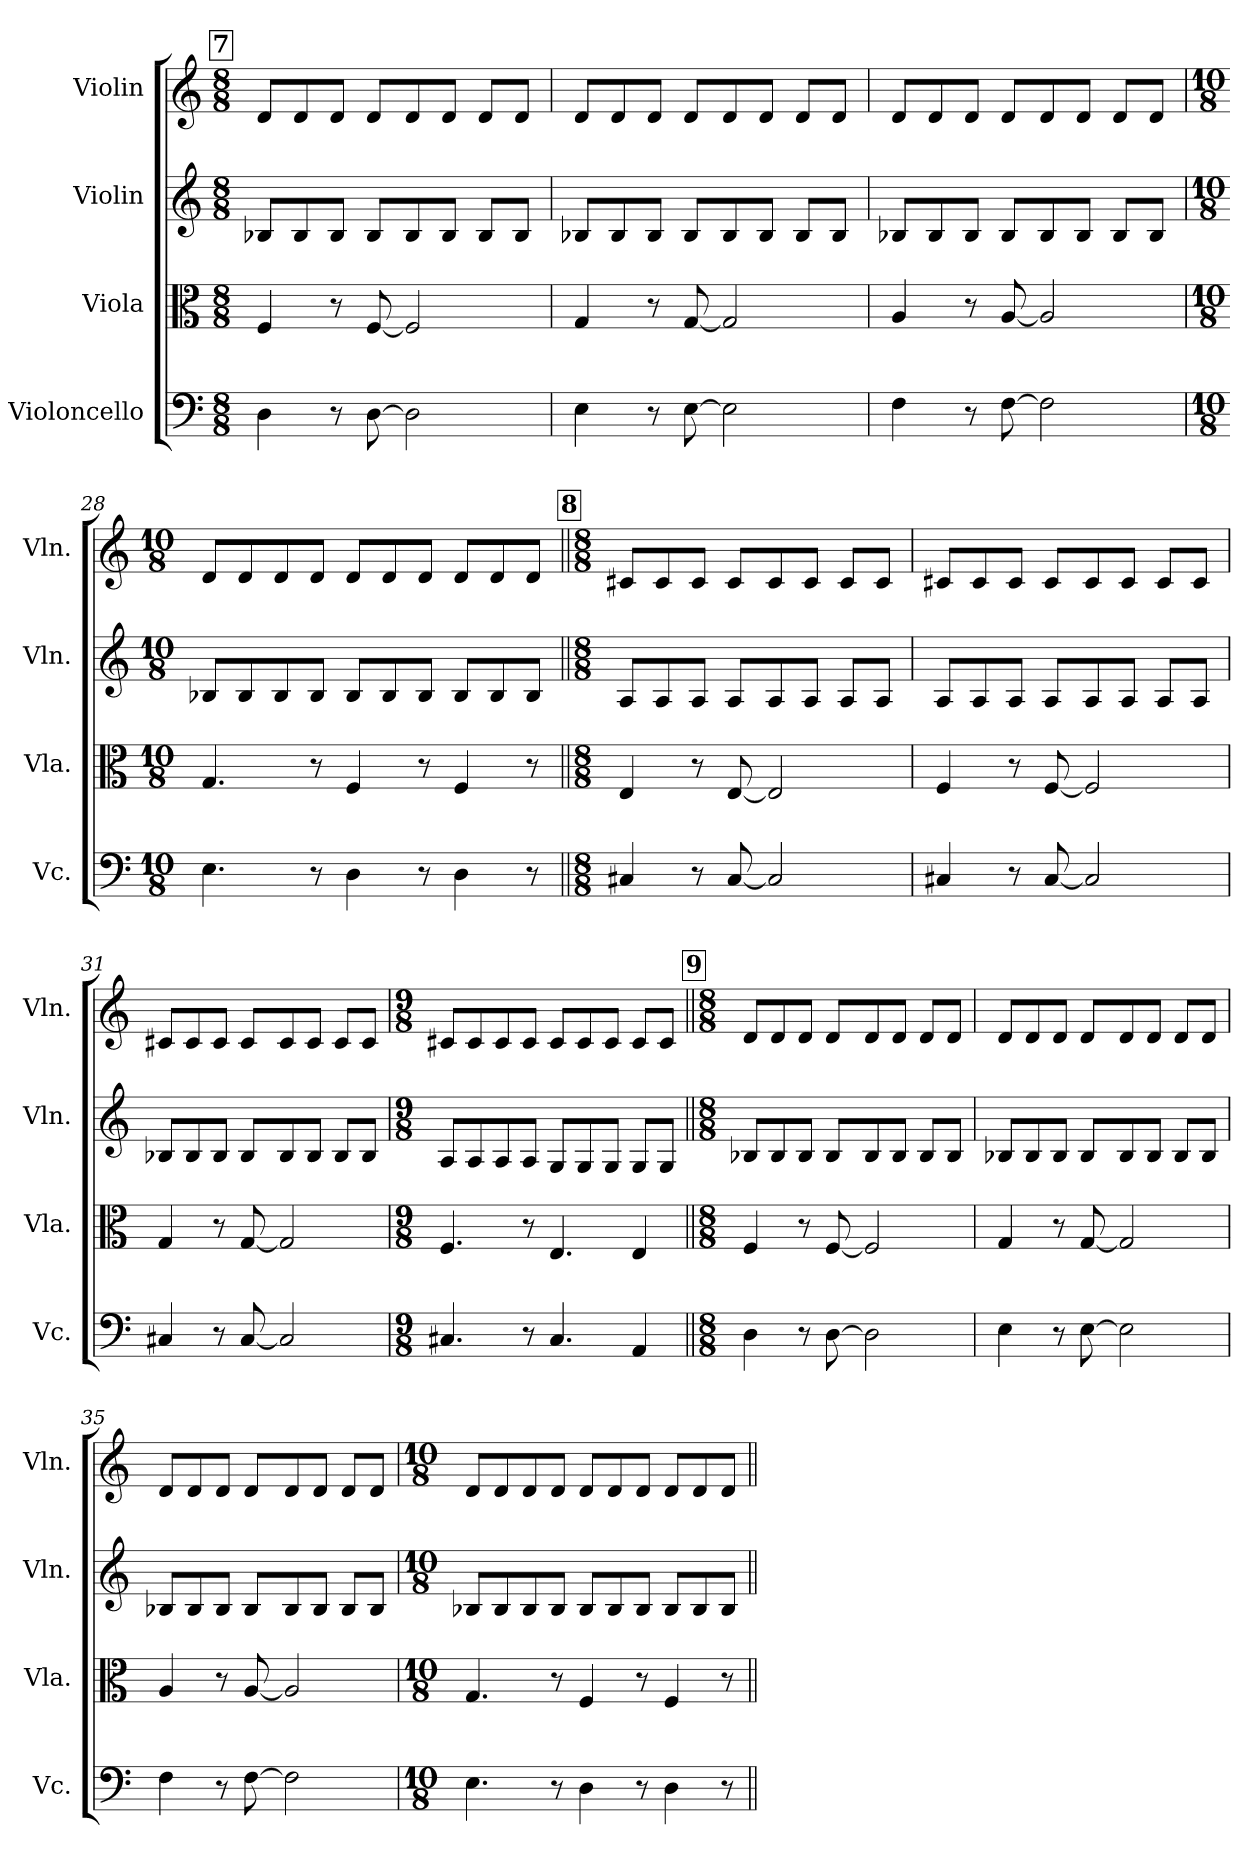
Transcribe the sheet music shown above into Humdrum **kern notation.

**kern	**kern	**kern	**kern
*part4	*part3	*part2	*part1
*staff4	*staff3	*staff2	*staff1
*I"Violoncello	*I"Viola	*I"Violin	*I"Violin
*I'Vc.	*I'Vla.	*I'Vln.	*I'Vln.
!!LO:LB:g=z
*clefF4	*clefC3	*clefG2	*clefG2
*k[]	*k[]	*k[]	*k[]
*M8/8	*M8/8	*M8/8	*M8/8
!!LO:REH:place=s1:a:B:fs=14:t=7
=25	=25	=25	=25
4D\	4F/	8B-X/L	8d/L
.	.	8B-/	8d/
8r	8r	8B-/J	8d/J
[8D\	[8F/	8B-/L	8d/L
2D\]	2F/]	8B-/	8d/
.	.	8B-/J	8d/J
.	.	8B-/L	8d/L
.	.	8B-/J	8d/J
=26	=26	=26	=26
4E\	4G/	8B-X/L	8d/L
.	.	8B-/	8d/
8r	8r	8B-/J	8d/J
[8E\	[8G/	8B-/L	8d/L
2E\]	2G/]	8B-/	8d/
.	.	8B-/J	8d/J
.	.	8B-/L	8d/L
.	.	8B-/J	8d/J
=27	=27	=27	=27
4F\	4A/	8B-X/L	8d/L
.	.	8B-/	8d/
8r	8r	8B-/J	8d/J
[8F\	[8A/	8B-/L	8d/L
2F\]	2A/]	8B-/	8d/
.	.	8B-/J	8d/J
.	.	8B-/L	8d/L
.	.	8B-/J	8d/J
=28	=28	=28	=28
*M10/8	*M10/8	*M10/8	*M10/8
4.E\	4.G/	8B-X/L	8d/L
.	.	8B-/	8d/
.	.	8B-/	8d/
8r	8r	8B-/J	8d/J
4D\	4F/	8B-/L	8d/L
.	.	8B-/	8d/
8r	8r	8B-/J	8d/J
4D\	4F/	8B-/L	8d/L
.	.	8B-/	8d/
8r	8r	8B-/J	8d/J
!!LO:LB:g=z
!!LO:REH:place=s1:a:B:fs=14:t=8
=29||	=29||	=29||	=29||
*M8/8	*M8/8	*M8/8	*M8/8
4C#X/	4E/	8A/L	8c#X/L
.	.	8A/	8c#/
8r	8r	8A/J	8c#/J
[8C#/	[8E/	8A/L	8c#/L
2C#/]	2E/]	8A/	8c#/
.	.	8A/J	8c#/J
.	.	8A/L	8c#/L
.	.	8A/J	8c#/J
=30	=30	=30	=30
4C#X/	4F/	8A/L	8c#X/L
.	.	8A/	8c#/
8r	8r	8A/J	8c#/J
[8C#/	[8F/	8A/L	8c#/L
2C#/]	2F/]	8A/	8c#/
.	.	8A/J	8c#/J
.	.	8A/L	8c#/L
.	.	8A/J	8c#/J
=31	=31	=31	=31
4C#X/	4G/	8B-X/L	8c#X/L
.	.	8B-/	8c#/
8r	8r	8B-/J	8c#/J
[8C#/	[8G/	8B-/L	8c#/L
2C#/]	2G/]	8B-/	8c#/
.	.	8B-/J	8c#/J
.	.	8B-/L	8c#/L
.	.	8B-/J	8c#/J
=32	=32	=32	=32
*M9/8	*M9/8	*M9/8	*M9/8
4.C#X/	4.F/	8A/L	8c#X/L
.	.	8A/	8c#/
.	.	8A/	8c#/
8r	8r	8A/J	8c#/J
4.C#/	4.E/	8G/L	8c#/L
.	.	8G/	8c#/
.	.	8G/J	8c#/J
4AA/	4E/	8G/L	8c#/L
.	.	8G/J	8c#/J
!!LO:PB:g=z
!!LO:REH:place=s1:a:B:fs=14:t=9
=33||	=33||	=33||	=33||
*M8/8	*M8/8	*M8/8	*M8/8
4D\	4F/	8B-X/L	8d/L
.	.	8B-/	8d/
8r	8r	8B-/J	8d/J
[8D\	[8F/	8B-/L	8d/L
2D\]	2F/]	8B-/	8d/
.	.	8B-/J	8d/J
.	.	8B-/L	8d/L
.	.	8B-/J	8d/J
=34	=34	=34	=34
4E\	4G/	8B-X/L	8d/L
.	.	8B-/	8d/
8r	8r	8B-/J	8d/J
[8E\	[8G/	8B-/L	8d/L
2E\]	2G/]	8B-/	8d/
.	.	8B-/J	8d/J
.	.	8B-/L	8d/L
.	.	8B-/J	8d/J
=35	=35	=35	=35
4F\	4A/	8B-X/L	8d/L
.	.	8B-/	8d/
8r	8r	8B-/J	8d/J
[8F\	[8A/	8B-/L	8d/L
2F\]	2A/]	8B-/	8d/
.	.	8B-/J	8d/J
.	.	8B-/L	8d/L
.	.	8B-/J	8d/J
=36	=36	=36	=36
*M10/8	*M10/8	*M10/8	*M10/8
4.E\	4.G/	8B-X/L	8d/L
.	.	8B-/	8d/
.	.	8B-/	8d/
8r	8r	8B-/J	8d/J
4D\	4F/	8B-/L	8d/L
.	.	8B-/	8d/
8r	8r	8B-/J	8d/J
4D\	4F/	8B-/L	8d/L
.	.	8B-/	8d/
8r	8r	8B-/J	8d/J
=||	=||	=||	=||
*-	*-	*-	*-
